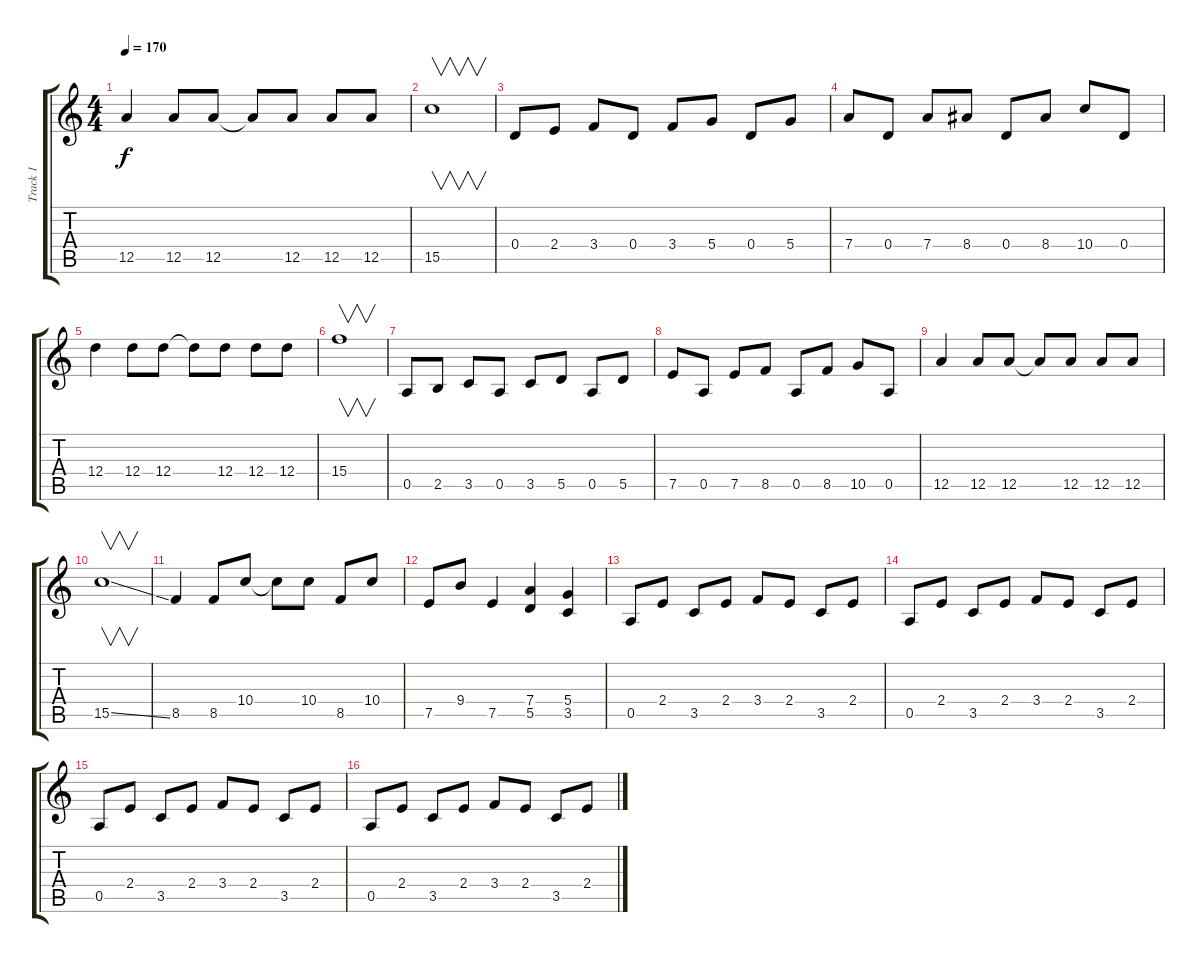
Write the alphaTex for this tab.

\track ("Track 1" "Track 1") {instrument electricguitarjazz}
\staff {score tabs}
\tuning (E4 B3 G3 D3 A2 E2) {hide}
\ts (4 4)
\tempo 170
\clef g2
\ks c
12.5.4{dy f} 12.5.8 12.5.8 12.5{t}.8 12.5.8 12.5.8 12.5.8 |
15.5.1{v} |
0.4.8 2.4.8 3.4.8 0.4.8 3.4.8 5.4.8 0.4.8 5.4.8 |
7.4.8 0.4.8 7.4.8 8.4.8 0.4.8 8.4.8 10.4.8 0.4.8 |
12.4.4 12.4.8 12.4.8 12.4{t}.8 12.4.8 12.4.8 12.4.8 |
15.4.1{v} |
0.5.8 2.5.8 3.5.8 0.5.8 3.5.8 5.5.8 0.5.8 5.5.8 |
7.5.8 0.5.8 7.5.8 8.5.8 0.5.8 8.5.8 10.5.8 0.5.8 |
12.5.4 12.5.8 12.5.8 12.5{t}.8 12.5.8 12.5.8 12.5.8 |
15.5{ss}.1{v} |
8.5.4 8.5.8 10.4.8 10.4{t}.8 10.4.8 8.5.8 10.4.8 |
7.5.8 9.4.8 7.5.4 (7.4 5.5).4 (5.4 3.5).4 |
0.5.8 2.4.8 3.5.8 2.4.8 3.4.8 2.4.8 3.5.8 2.4.8 |
0.5.8 2.4.8 3.5.8 2.4.8 3.4.8 2.4.8 3.5.8 2.4.8 |
0.5.8 2.4.8 3.5.8 2.4.8 3.4.8 2.4.8 3.5.8 2.4.8 |
0.5.8 2.4.8 3.5.8 2.4.8 3.4.8 2.4.8 3.5.8 2.4.8
